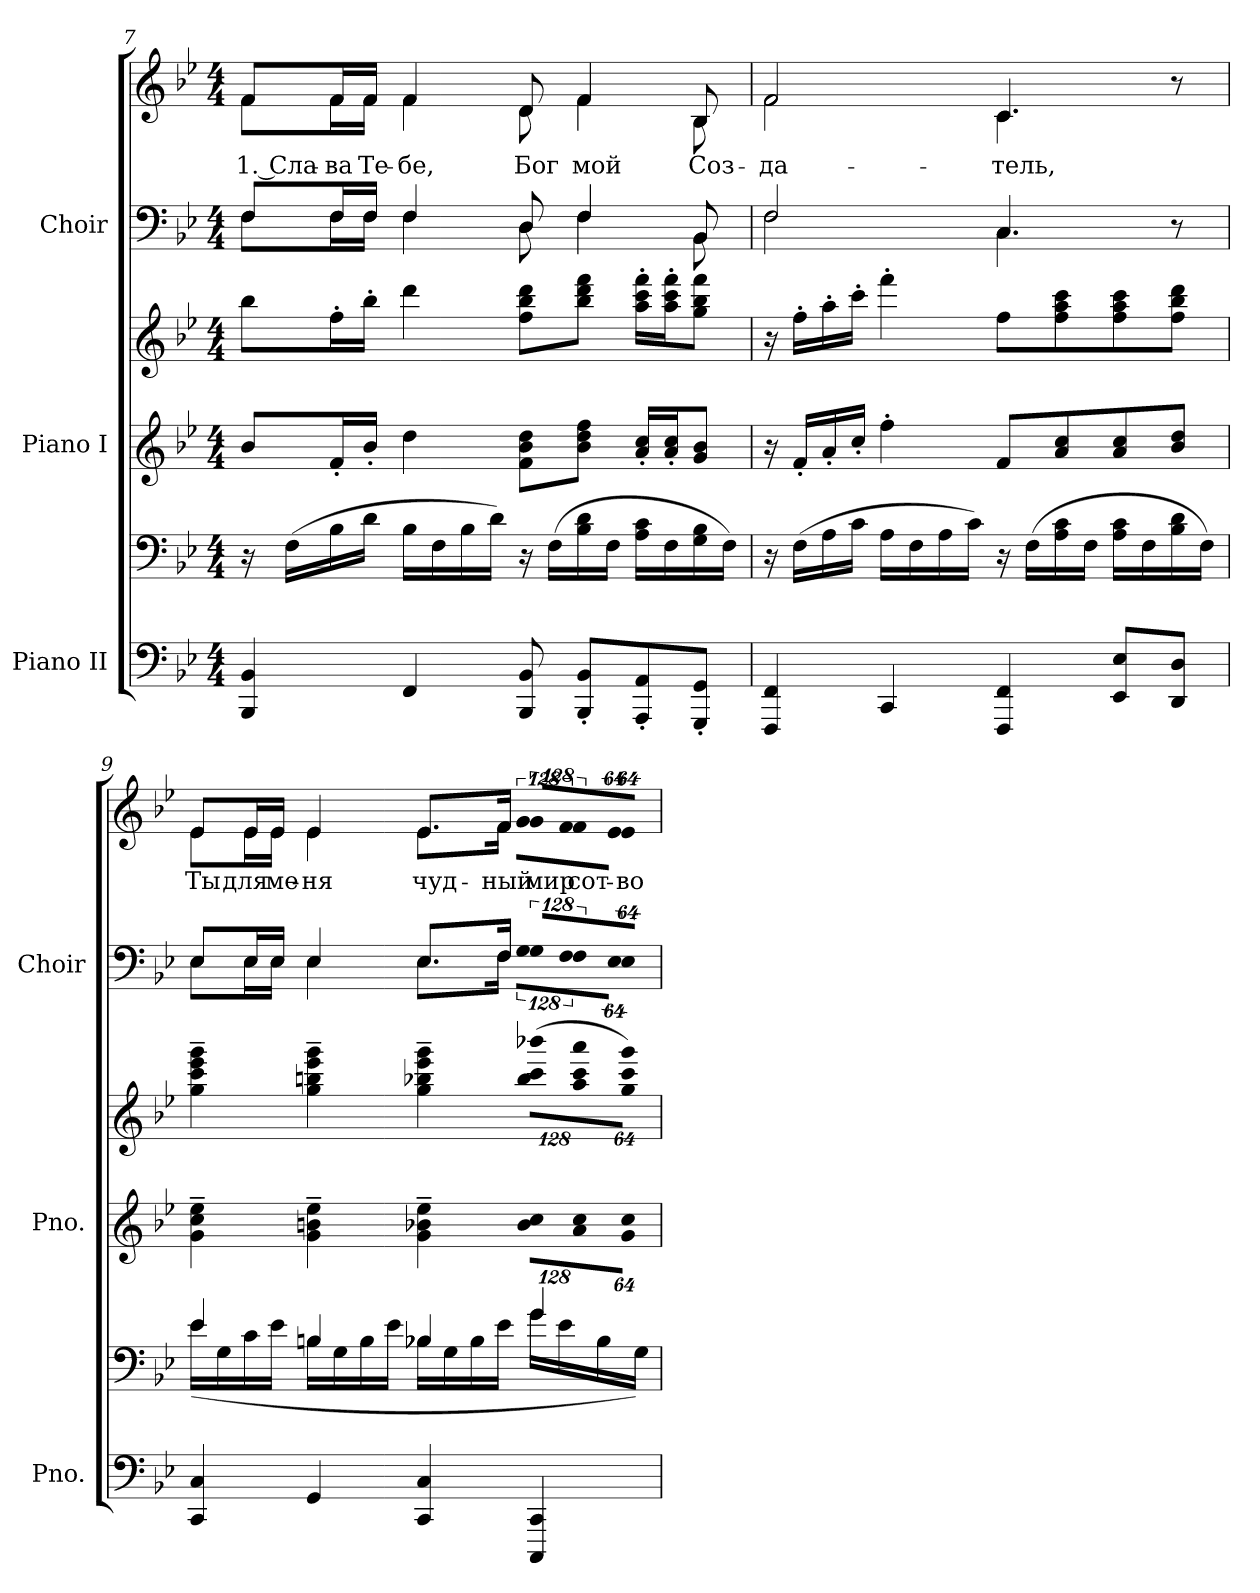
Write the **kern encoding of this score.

**kern	**kern	**kern	**kern	**kern	**kern	**text	**dynam
*part3	*part3	*part2	*part2	*part1	*part1	*part1	*part1
*staff6	*staff5	*staff4	*staff3	*staff2	*staff1	*staff1	*staff1/2
*I"Piano II	*	*I"Piano I	*	*I"Choir	*	*	*
*I'Pno.	*	*I'Pno.	*	*I'Choir	*	*	*
*clefF4	*clefF4	*clefG2	*clefG2	*clefF4	*clefG2	*	*
*k[b-e-]	*k[b-e-]	*k[b-e-]	*k[b-e-]	*k[b-e-]	*k[b-e-]	*	*
*B-:	*B-:	*B-:	*B-:	*B-:	*B-:	*	*
*M4/4	*M4/4	*M4/4	*M4/4	*M4/4	*M4/4	*	*
=7	=7	=7	=7	=7	=7	=7	=7
*	*	*	*	*^	*	*	*
!	!	!	!	!	!	!	!LO:LY:b:color=#000000	!
*	*	*	*	*	*	*^	*	*
4BBB-i/ 4BB-i	16r	8b-i/L	8bb-i\L	8Fi/L	8Fi\L	8fi/L	8fi\L	1. Сла-	mf mf
.	(16Fi\LL	.	.	.	.	.	.	.	.
!	!	!	!	!	!	!	!	!LO:LY:b:color=#000000	!
.	16B-i\	16f'i/L	16ff'i\L	16Fi/L	16Fi\L	16fi/L	16fi\L	-ва	.
!	!	!	!	!	!	!	!	!LO:LY:b:color=#000000	!
.	16di\JJ	16b-'i/JJ	16bb-'i\JJ	16Fi/JJ	16Fi\JJ	16fi/JJ	16fi\JJ	Те-	.
!	!	!	!	!	!	!	!	!LO:LY:b:color=#000000	!
4FFi/	16B-i\LL	4ddi\	4dddi\	4Fi/	4Fi\	4fi/	4fi\	-бе,	.
.	16Fi\	.	.	.	.	.	.	.	.
.	16B-i\	.	.	.	.	.	.	.	.
.	16di\JJ)	.	.	.	.	.	.	.	.
!	!	!	!	!	!	!	!	!LO:LY:b:color=#000000	!
8BBB-i/ 8BB-i	16r	8fi\ 8b-i 8ddiL	8ffi\ 8bb-i 8dddiL	8Di/	8Di\	8di/	8di\	Бог	.
.	(16Fi\LL	.	.	.	.	.	.	.	.
!	!	!	!	!	!	!	!	!LO:LY:b:color=#000000	!
8BBB-i/' 8BB-i'L	16B-i\ 16di	8b-i\ 8ddi 8ffiJ	8bb-i\ 8dddi 8fffiJ	4Fi/	4Fi\	4fi/	4fi\	мой	.
.	16Fi\JJ	.	.	.	.	.	.	.	.
8AAAi/' 8AAi'	16Ai\ 16ciLL	16ai/' 16cci'LL	16aai\' 16ccci' 16fffi'LL	.	.	.	.	.	.
.	16Fi\	16ai/' 16cci'J	16aai\' 16ccci' 16fffi'J	.	.	.	.	.	.
!	!	!	!	!	!	!	!	!LO:LY:b:color=#000000	!
8GGGi/' 8GGi'J	16Gi\ 16B-i	8gi/ 8b-iJ	8ggi\ 8bb-i 8fffiJ	8BB-i/	8BB-i\	8B-i/	8B-i\	Соз-	.
.	16Fi\JJ)	.	.	.	.	.	.	.	.
!!LO:PB:g=z	!!
=8	=8	=8	=8	=8	=8	=8	=8	=8	=8
!	!	!	!	!	!	!	!	!LO:LY:b:color=#000000	!
4FFFi/ 4FFi	16r	16r	16r	2Fi/	2Fi\	2fi/	2fi\	-да-	.
.	(16Fi\LL	16f'i/LL	16ff'i\LL	.	.	.	.	.	.
.	16Ai\	16a'i/	16aa'i\	.	.	.	.	.	.
.	16ci\JJ	16cc'i/JJ	16ccc'i\JJ	.	.	.	.	.	.
4CCi/	16Ai\LL	4ff'i\	4fff'i\	.	.	.	.	.	.
.	16Fi\	.	.	.	.	.	.	.	.
.	16Ai\	.	.	.	.	.	.	.	.
.	16ci\JJ)	.	.	.	.	.	.	.	.
!	!	!	!	!	!	!	!	!LO:LY:b:color=#000000	!
4FFFi/ 4FFi	16r	8fi/L	8ffi\L	4.Ci/	4.Ci\	4.ci/	4.ci\	-тель,	.
.	(16Fi\LL	.	.	.	.	.	.	.	.
.	16Ai\ 16ci	8ai/ 8cci	8ffi\ 8aai 8ccci	.	.	.	.	.	.
.	16Fi\JJ	.	.	.	.	.	.	.	.
8EE-i/ 8E-iL	16Ai\ 16ciLL	8ai/ 8cci	8ffi\ 8aai 8ccci	.	.	.	.	.	.
.	16Fi\	.	.	.	.	.	.	.	.
8DDi/ 8DiJ	16B-i\ 16di	8b-i/ 8ddiJ	8ffi\ 8bb-i 8dddiJ	8r	8ryy	8r	8ryy	.	.
.	16Fi\JJ)	.	.	.	.	.	.	.	.
=9	=9	=9	=9	=9	=9	=9	=9	=9	=9
*	*^	*	*	*	*	*	*	*	*
!	!	!	!	!	!	!	!	!	!LO:LY:b:color=#000000	!
4CCi/ 4Ci	4e-i/	(16e-i\LL	4gi\~ 4cci~ 4ee-i~	4ggi\~ 4ccci~ 4eee-i~ 4gggi~	8E-i/L	8E-i\L	8e-i/L	8e-i\L	Ты	.
.	.	16Gi\	.	.	.	.	.	.	.	.
!	!	!	!	!	!	!	!	!	!LO:LY:b:color=#000000	!
.	.	16ci\	.	.	16E-i/L	16E-i\L	16e-i/L	16e-i\L	для	.
!	!	!	!	!	!	!	!	!	!LO:LY:b:color=#000000	!
.	.	16e-i\JJ	.	.	16E-i/JJ	16E-i\JJ	16e-i/JJ	16e-i\JJ	ме-	.
!	!	!	!	!	!	!	!	!	!LO:LY:b:color=#000000	!
4GGi/	4Bni/	16Bi\LL	4gi\~ 4bni~ 4ee-i~	4ggi\~ 4bbni~ 4eee-i~ 4gggi~	4E-i/	4E-i\	4e-i/	4e-i\	-ня	.
.	.	16Gi\	.	.	.	.	.	.	.	.
.	.	16Bi\	.	.	.	.	.	.	.	.
.	.	16e-i\JJ	.	.	.	.	.	.	.	.
!	!	!	!	!	!	!	!	!	!LO:LY:b:color=#000000	!
4CCi/ 4Ci	4B-Xi/	16B-i\LL	4gi\~ 4b-Xi~ 4ee-i~	4ggi\~ 4bb-Xi~ 4eee-i~ 4gggi~	8.E-i/L	8.E-i\L	8.e-i/L	8.e-i\L	чуд-	.
.	.	16Gi\	.	.	.	.	.	.	.	.
.	.	16B-i\	.	.	.	.	.	.	.	.
!	!	!	!	!	!	!	!	!	!LO:LY:b:color=#000000	!
.	.	16e-i\JJ	.	.	16Fi/Jk	16Fi\Jk	16fi/Jk	16fi\Jk	-ный	.
*	*	*	*Xbrackettup	*	*	*	*	*	*	*
!	!	!	!LO:N:vis=8	!	!	!	!	!	!	!
*	*	*	*	*Xbrackettup	*	*	*	*	*	*
!	!	!	!	!LO:N:vis=8	!LO:N:vis=8	!LO:N:vis=8	!LO:N:vis=8	!	!	!
!	!	!	!	!	!	!	!	!LO:N:vis=8	!LO:LY:b:color=#000000	!
4CCCi/ 4CCi	4gi/	16gi\LL	1024%85b-i\ 1024%85cciL	(1024%85bb-i\ 1024%85ccci 1024%85bbb-XiL	1024%85Gi/L	1024%85Gi\L	1024%85gi/L	1024%85gi\L	мир	.
.	.	16e-i\	.	.	.	.	.	.	.	.
!	!	!	!LO:N:vis=8	!LO:N:vis=8	!LO:N:vis=8	!LO:N:vis=8	!LO:N:vis=8	!	!	!
!	!	!	!	!	!	!	!	!LO:N:vis=8	!LO:LY:b:color=#000000	!
.	.	.	1024%85ai\ 1024%85cci	1024%85aai\ 1024%85ccci 1024%85aaai	1024%85Fi/	1024%85Fi\	1024%85fi/	1024%85fi\	сот-	.
.	.	16B-i\	.	.	.	.	.	.	.	.
!	!	!	!LO:N:vis=8	!LO:N:vis=8	!LO:N:vis=8	!LO:N:vis=8	!LO:N:vis=8	!	!	!
!	!	!	!	!	!	!	!	!LO:N:vis=8	!LO:LY:b:color=#000000	!
.	.	.	512%43gi\ 512%43cciJ	512%43ggi\ 512%43ccci 512%43gggiJ)	512%43E-i/J	512%43E-i\J	512%43e-i/J	512%43e-i\J	-во-	.
.	.	16Gi\JJ)	.	.	.	.	.	.	.	.
*	*	*	*	*	*v	*v	*	*	*	*
*	*v	*v	*	*	*	*v	*v	*	*
=	=	=	=	=	=	=	=
*-	*-	*-	*-	*-	*-	*-	*-
